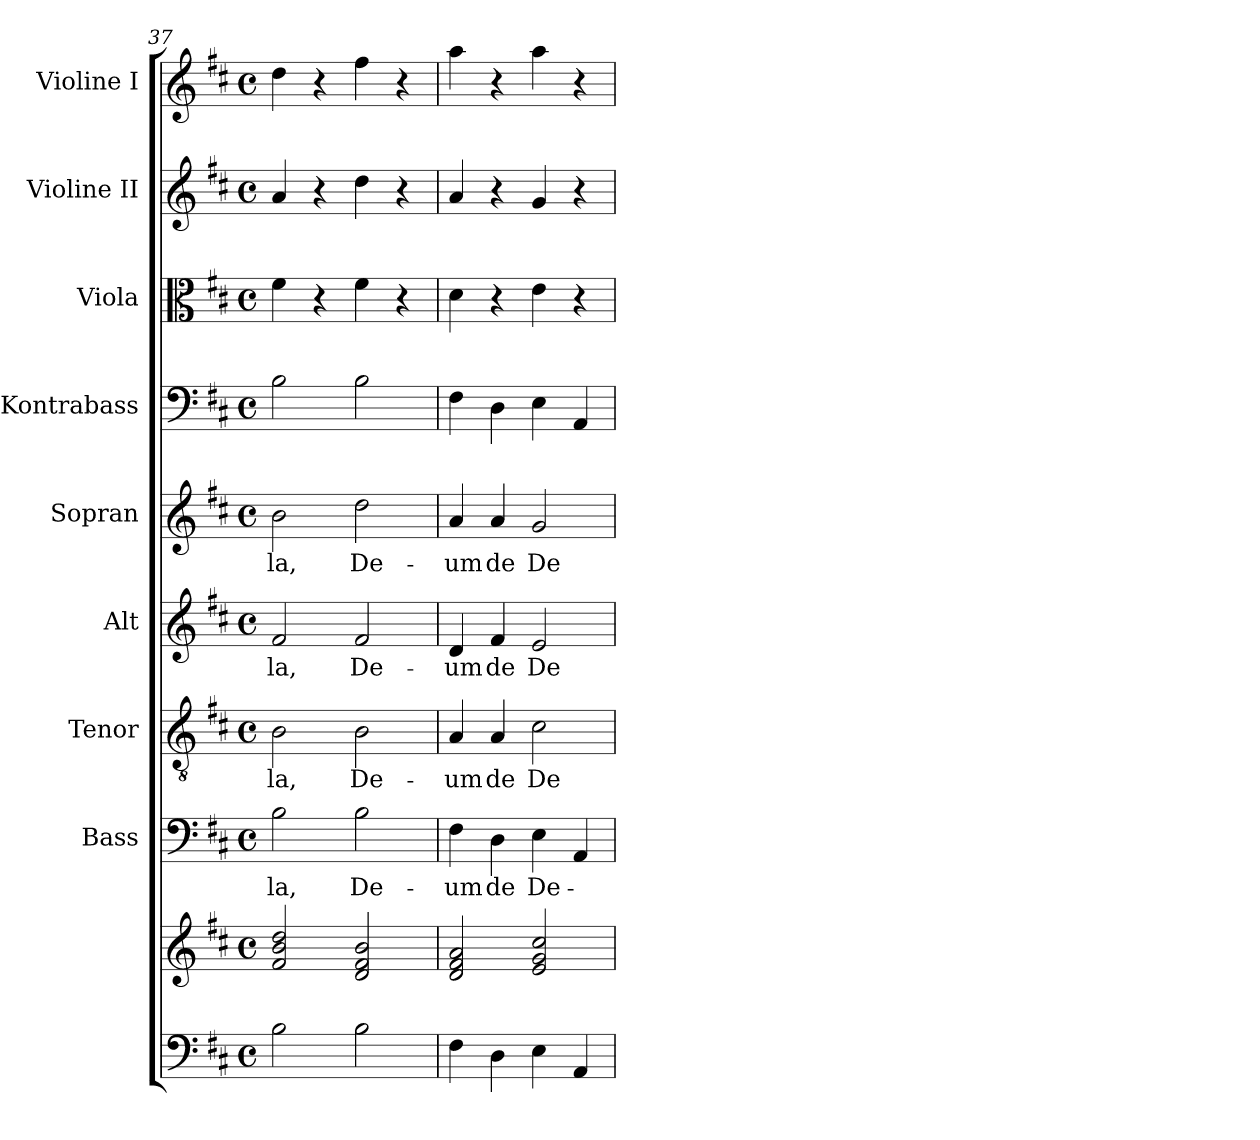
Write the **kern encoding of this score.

**kern	**kern	**kern	**text	**kern	**text	**kern	**text	**kern	**text	**kern	**kern	**kern	**kern
*part9	*part9	*part8	*part8	*part7	*part7	*part6	*part6	*part5	*part5	*part4	*part3	*part2	*part1
*staff10	*staff9	*staff8	*staff8	*staff7	*staff7	*staff6	*staff6	*staff5	*staff5	*staff4	*staff3	*staff2	*staff1
*	*	*I"Bass	*	*I"Tenor	*	*I"Alt	*	*I"Sopran	*	*I"Kontrabass	*I"Viola	*I"Violine II	*I"Violine I
*	*	*I'B.	*	*I'T.	*	*I'A.	*	*I'S.	*	*I'Kb.	*I'Vla.	*I'Vl. II	*I'Vl. I
*clefF4	*clefG2	*clefF4	*	*clefGv2	*	*clefG2	*	*clefG2	*	*clefF4	*clefC3	*clefG2	*clefG2
*	*	*	*	*	*	*	*	*	*	*ITrd7c12	*	*	*
*k[f#c#]	*k[f#c#]	*k[f#c#]	*	*k[f#c#]	*	*k[f#c#]	*	*k[f#c#]	*	*k[f#c#]	*k[f#c#]	*k[f#c#]	*k[f#c#]
*D:	*D:	*D:	*	*D:	*	*D:	*	*D:	*	*D:	*D:	*D:	*D:
*M4/4	*M4/4	*M4/4	*	*M4/4	*	*M4/4	*	*M4/4	*	*M4/4	*M4/4	*M4/4	*M4/4
*met(c)	*met(c)	*met(c)	*	*met(c)	*	*met(c)	*	*met(c)	*	*met(c)	*met(c)	*met(c)	*met(c)
=37	=37	=37	=37	=37	=37	=37	=37	=37	=37	=37	=37	=37	=37
!	!	!	!LO:LY:b	!	!LO:LY:b	!	!LO:LY:b	!	!LO:LY:b	!	!	!	!
2B\	2f#/ 2b/ 2dd/	2B\	-la,	2B\	-la,	2f#/	-la,	2b\	-la,	2BB\	4f#\	4a/	4dd\
.	.	.	.	.	.	.	.	.	.	.	4r	4r	4r
!	!	!	!LO:LY:b	!	!LO:LY:b	!	!LO:LY:b	!	!LO:LY:b	!	!	!	!
2B\	2d/ 2f#/ 2b/	2B\	De-	2B\	De-	2f#/	De-	2dd\	De-	2BB\	4f#\	4dd\	4ff#\
.	.	.	.	.	.	.	.	.	.	.	4r	4r	4r
=38	=38	=38	=38	=38	=38	=38	=38	=38	=38	=38	=38	=38	=38
!	!	!	!LO:LY:b	!	!LO:LY:b	!	!LO:LY:b	!	!LO:LY:b	!	!	!	!
4F#\	2d/ 2f#/ 2a/	4F#\	-um	4A/	-um	4d/	-um	4a/	-um	4FF#\	4d\	4a/	4aa\
!	!	!	!LO:LY:b	!	!LO:LY:b	!	!LO:LY:b	!	!LO:LY:b	!	!	!	!
4D\	.	4D\	de	4A/	de	4f#/	de	4a/	de	4DD\	4r	4r	4r
!	!	!	!LO:LY:b	!	!LO:LY:b	!	!LO:LY:b	!	!LO:LY:b	!	!	!	!
4E\	2e/ 2g/ 2cc#/	4E\	De-	2c#\	De-	2e/	De-	2g/	De-	4EE\	4e\	4g/	4aa\
4AA/	.	4AA/	.	.	.	.	.	.	.	4AAA/	4r	4r	4r
=	=	=	=	=	=	=	=	=	=	=	=	=	=
*-	*-	*-	*-	*-	*-	*-	*-	*-	*-	*-	*-	*-	*-
